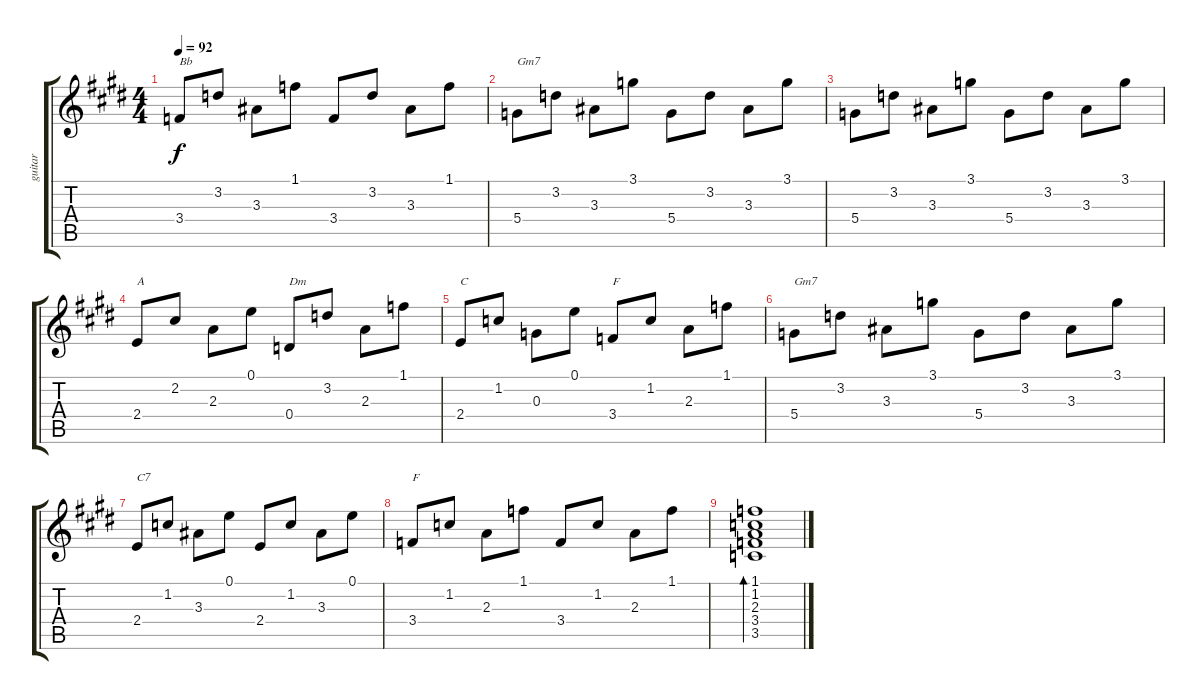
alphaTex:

\track ("guitar" "guitar") {instrument acousticguitarsteel}
\staff {score tabs}
\tuning (E4 B3 G3 D3 A2 E2) {hide}
\ts (4 4)
\tempo 92
\clef g2
\ks e
3.4.8{txt "Bb" dy f} 3.2.8 3.3.8 1.1.8 3.4.8 3.2.8 3.3.8 1.1.8 |
5.4.8{txt "Gm7"} 3.2.8 3.3.8 3.1.8 5.4.8 3.2.8 3.3.8 3.1.8 |
5.4.8 3.2.8 3.3.8 3.1.8 5.4.8 3.2.8 3.3.8 3.1.8 |
2.4.8{txt "A"} 2.2.8 2.3.8 0.1.8 0.4.8{txt "Dm"} 3.2.8 2.3.8 1.1.8 |
2.4.8{txt "C"} 1.2.8 0.3.8 0.1.8 3.4.8{txt "F"} 1.2.8 2.3.8 1.1.8 |
5.4.8{txt "Gm7"} 3.2.8 3.3.8 3.1.8 5.4.8 3.2.8 3.3.8 3.1.8 |
2.4.8{txt "C7"} 1.2.8 3.3.8 0.1.8 2.4.8 1.2.8 3.3.8 0.1.8 |
3.4.8{txt "F"} 1.2.8 2.3.8 1.1.8 3.4.8 1.2.8 2.3.8 1.1.8 |
(1.1 1.2 2.3 3.4 3.5).1{bd 240}
